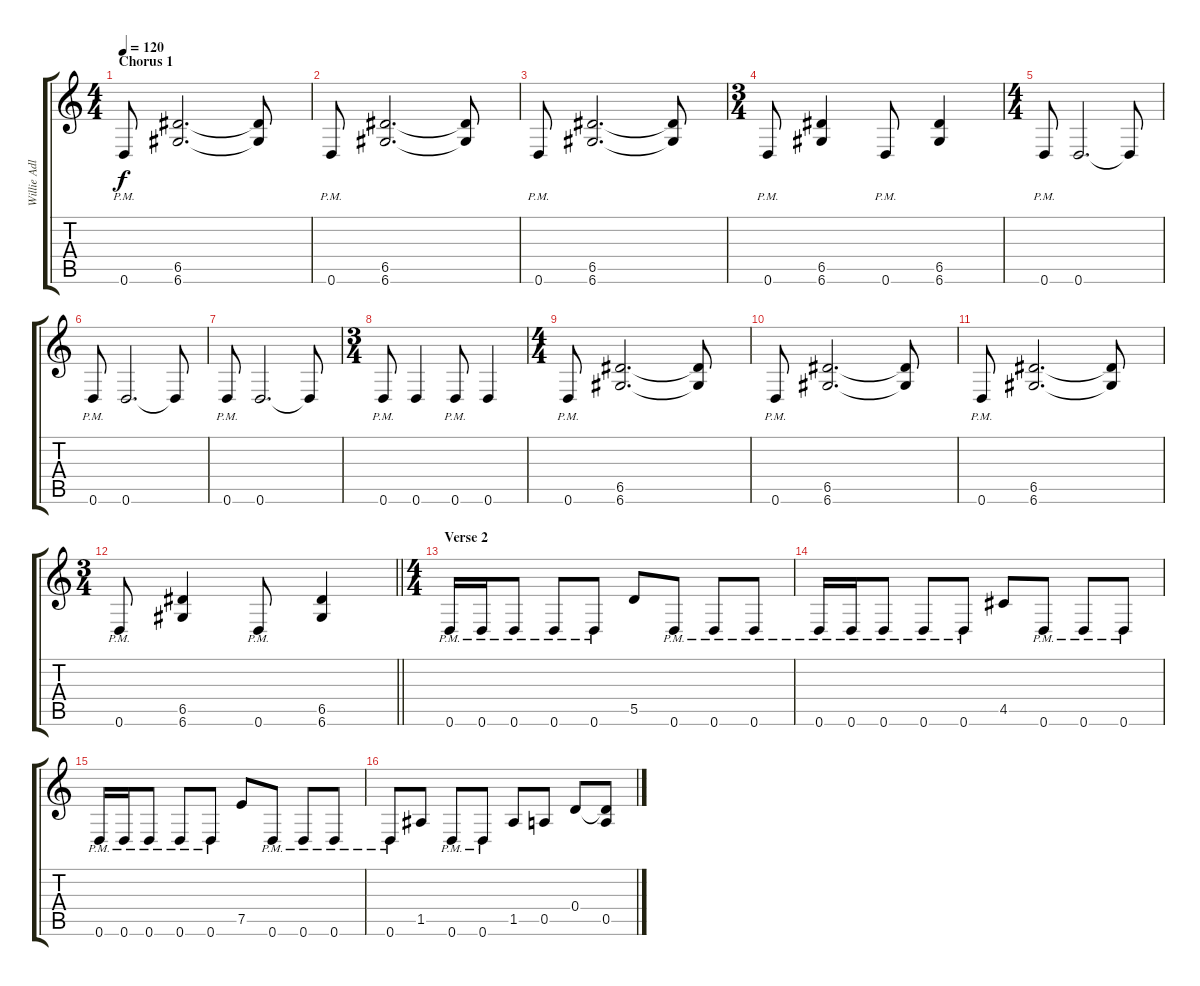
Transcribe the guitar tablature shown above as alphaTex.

\track ("Willie Adler - Rhythm" "Willie Adl") {instrument distortionguitar}
\staff {score tabs}
\tuning (E4 B3 G3 D3 A2 D2) {hide}
\ts (4 4)
\section ("" "Chorus 1")
\tempo 120
\clef g2
\ks c
0.6{pm}.8{dy f} (6.5 6.6).2{d} (6.5{t} 6.6{t}).8 |
0.6{pm}.8 (6.5 6.6).2{d} (6.5{t} 6.6{t}).8 |
0.6{pm}.8 (6.5 6.6).2{d} (6.5{t} 6.6{t}).8 |
\ts (3 4)
0.6{pm}.8 (6.5 6.6).4 0.6{pm}.8 (6.5 6.6).4 |
\ts (4 4)
0.6{pm}.8 0.6.2{d} 0.6{t}.8 |
0.6{pm}.8 0.6.2{d} 0.6{t}.8 |
0.6{pm}.8 0.6.2{d} 0.6{t}.8 |
\ts (3 4)
0.6{pm}.8 0.6.4 0.6{pm}.8 0.6.4 |
\ts (4 4)
0.6{pm}.8 (6.5 6.6).2{d} (6.5{t} 6.6{t}).8 |
0.6{pm}.8 (6.5 6.6).2{d} (6.5{t} 6.6{t}).8 |
0.6{pm}.8 (6.5 6.6).2{d} (6.5{t} 6.6{t}).8 |
\ts (3 4)
\barLineRight lightlight
0.6{pm}.8 (6.5 6.6).4 0.6{pm}.8 (6.5 6.6).4 |
\ts (4 4)
\section ("" "Verse 2")
0.6{pm}.16 0.6{pm}.16 0.6{pm}.8 0.6{pm}.8 0.6{pm}.8 5.5.8 0.6{pm}.8 0.6{pm}.8 0.6{pm}.8 |
0.6{pm}.16 0.6{pm}.16 0.6{pm}.8 0.6{pm}.8 0.6{pm}.8 4.5.8 0.6{pm}.8 0.6{pm}.8 0.6{pm}.8 |
0.6{pm}.16 0.6{pm}.16 0.6{pm}.8 0.6{pm}.8 0.6{pm}.8 7.5.8 0.6{pm}.8 0.6{pm}.8 0.6{pm}.8 |
0.6{pm}.8 1.5.8 0.6{pm}.8 0.6{pm}.8 1.5.8 0.5.8 0.4.8 (0.4{t} 0.5).8
